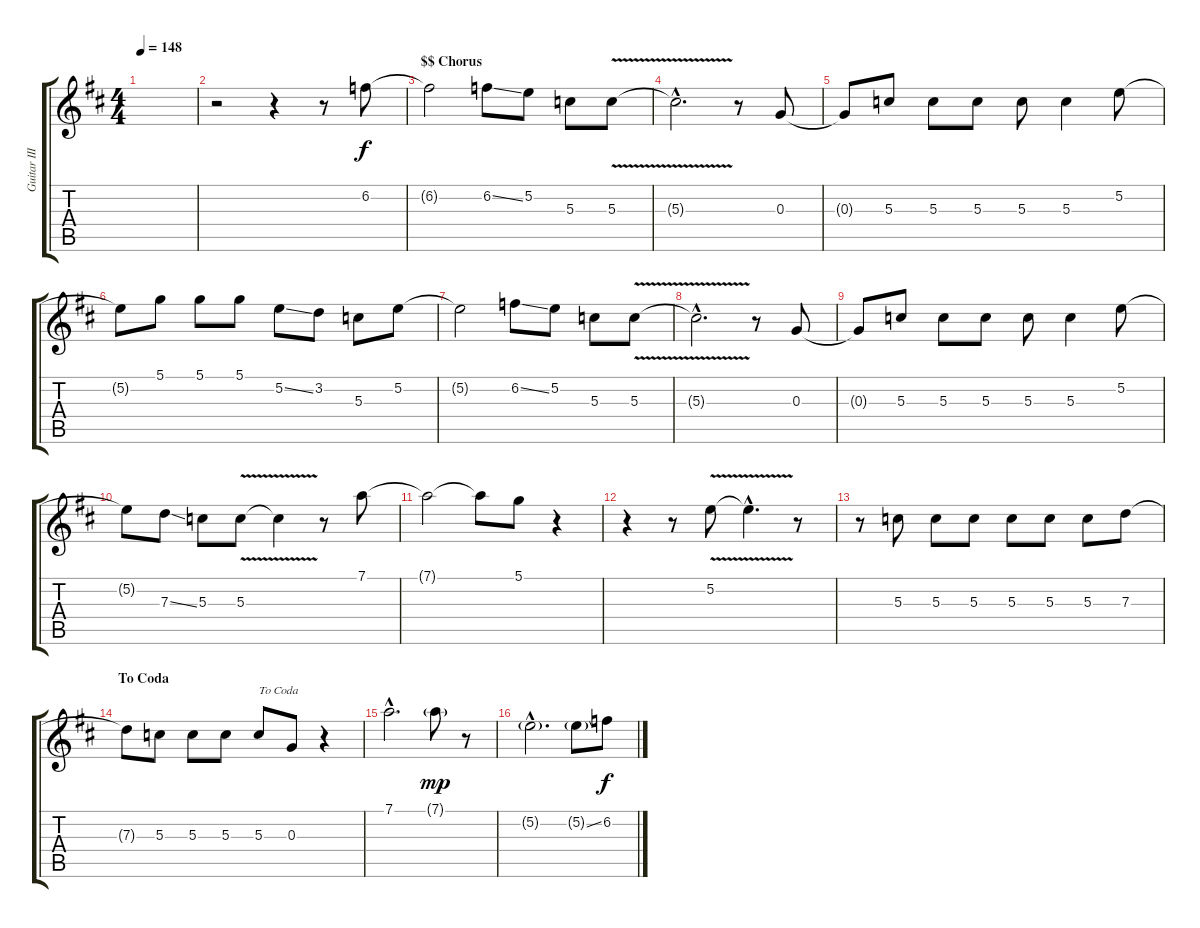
\track ("Guitar III" "Guitar III") {instrument distortionguitar}
\staff {score tabs}
\tuning (D4 B3 G3 D3 B2 G2) {hide}
\ts (4 4)
\tempo 148
\clef g2
\ks d
|
r.2 r.4 r.8 6.2.8 |
\section ("" "$$ Chorus")
6.2{t}.2 6.2{ss}.8 5.2.8 5.3.8 5.3{v}.8 |
5.3{hac t}.2{d} r.8 0.3.8 |
0.3{t}.8 5.3.8 5.3.8 5.3.8 5.3.8 5.3.4 5.2.8 |
5.2{t}.8 5.1.8 5.1.8 5.1.8 5.2{ss}.8 3.2.8 5.3.8 5.2.8 |
5.2{t}.2 6.2{ss}.8 5.2.8 5.3.8 5.3{v}.8 |
5.3{hac t}.2{d} r.8 0.3.8 |
0.3{t}.8 5.3.8 5.3.8 5.3.8 5.3.8 5.3.4 5.2.8 |
5.2{t}.8 7.3{ss}.8 5.3.8 5.3{v}.8 5.3{t}.4 r.8 7.1.8 |
7.1{t}.2 7.1{t}.8 5.1.8 r.4 |
r.4 r.8 5.2{v}.8 5.2{hac t}.4{d} r.8 |
r.8 5.3.8 5.3.8 5.3.8 5.3.8 5.3.8 5.3.8 7.3.8 |
\section ("" "To Coda")
7.3{t}.8 5.3.8 5.3.8 5.3.8 5.3.8{txt "To Coda"} 0.3.8 r.4 |
7.1{hac}.2{d} 7.1{g}.8{dy mp} r.8 |
5.2{g hac}.2{d} 5.2{ss g}.8 6.2.8{dy f}
